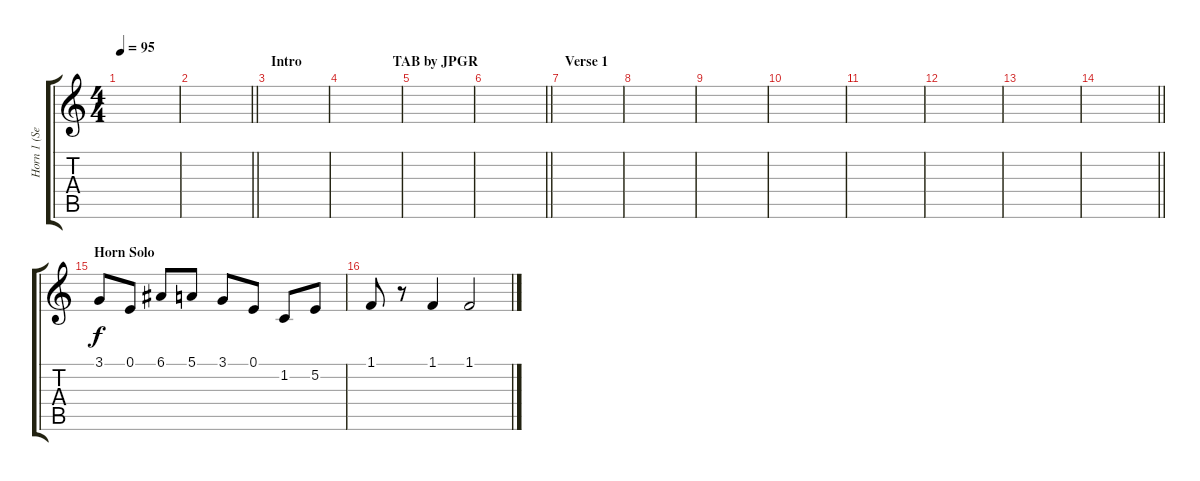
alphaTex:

\track ("Horn 1 (Session Musicant)" "Horn 1 (Se") {instrument frenchhorn}
\staff {score tabs}
\tuning (E4 B3 G3 D3 A2 E2) {hide}
\ts (4 4)
\tempo 95
\clef g2
\ks c
|
\barLineRight lightlight
|
\section ("" "Intro                          TAB by JPGR")
|
|
|
\barLineRight lightlight
|
\section ("" "Verse 1")
|
|
|
|
|
|
|
\barLineRight lightlight
|
\section ("" "Horn Solo")
3.1.8 0.1.8 6.1.8 5.1.8 3.1.8 0.1.8 1.2.8 5.2.8 |
1.1.8 r.8 1.1.4 1.1.2
